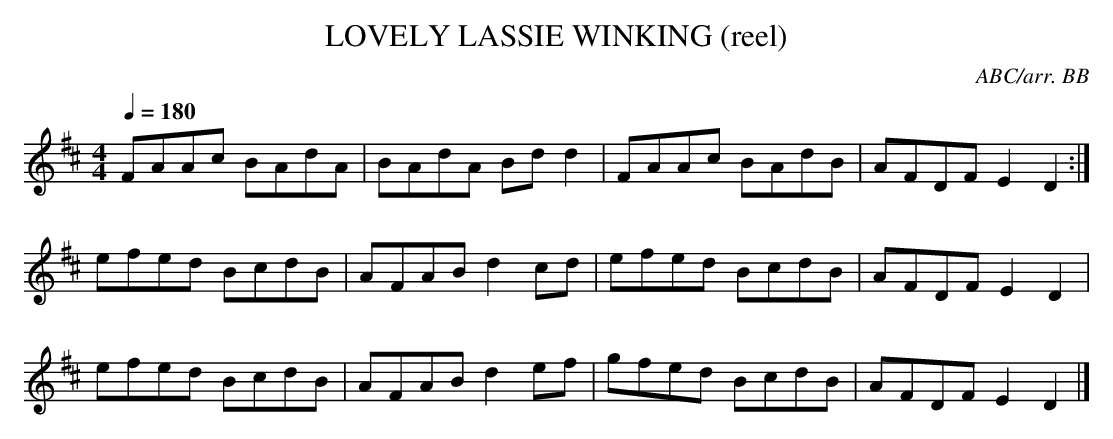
X:1
T:LOVELY LASSIE WINKING (reel)
C:ABC/arr. BB
Q:1/4=180
L:1/8
M:4/4
K:D
FAAc BAdA|BAdA Bdd2|FAAc BAdB|AFDF E2D2:|
efed BcdB|AFAB d2 cd|efed BcdB|AFDF E2 D2|
efed BcdB|AFAB d2 ef|gfed BcdB|AFDF E2 D2|]
